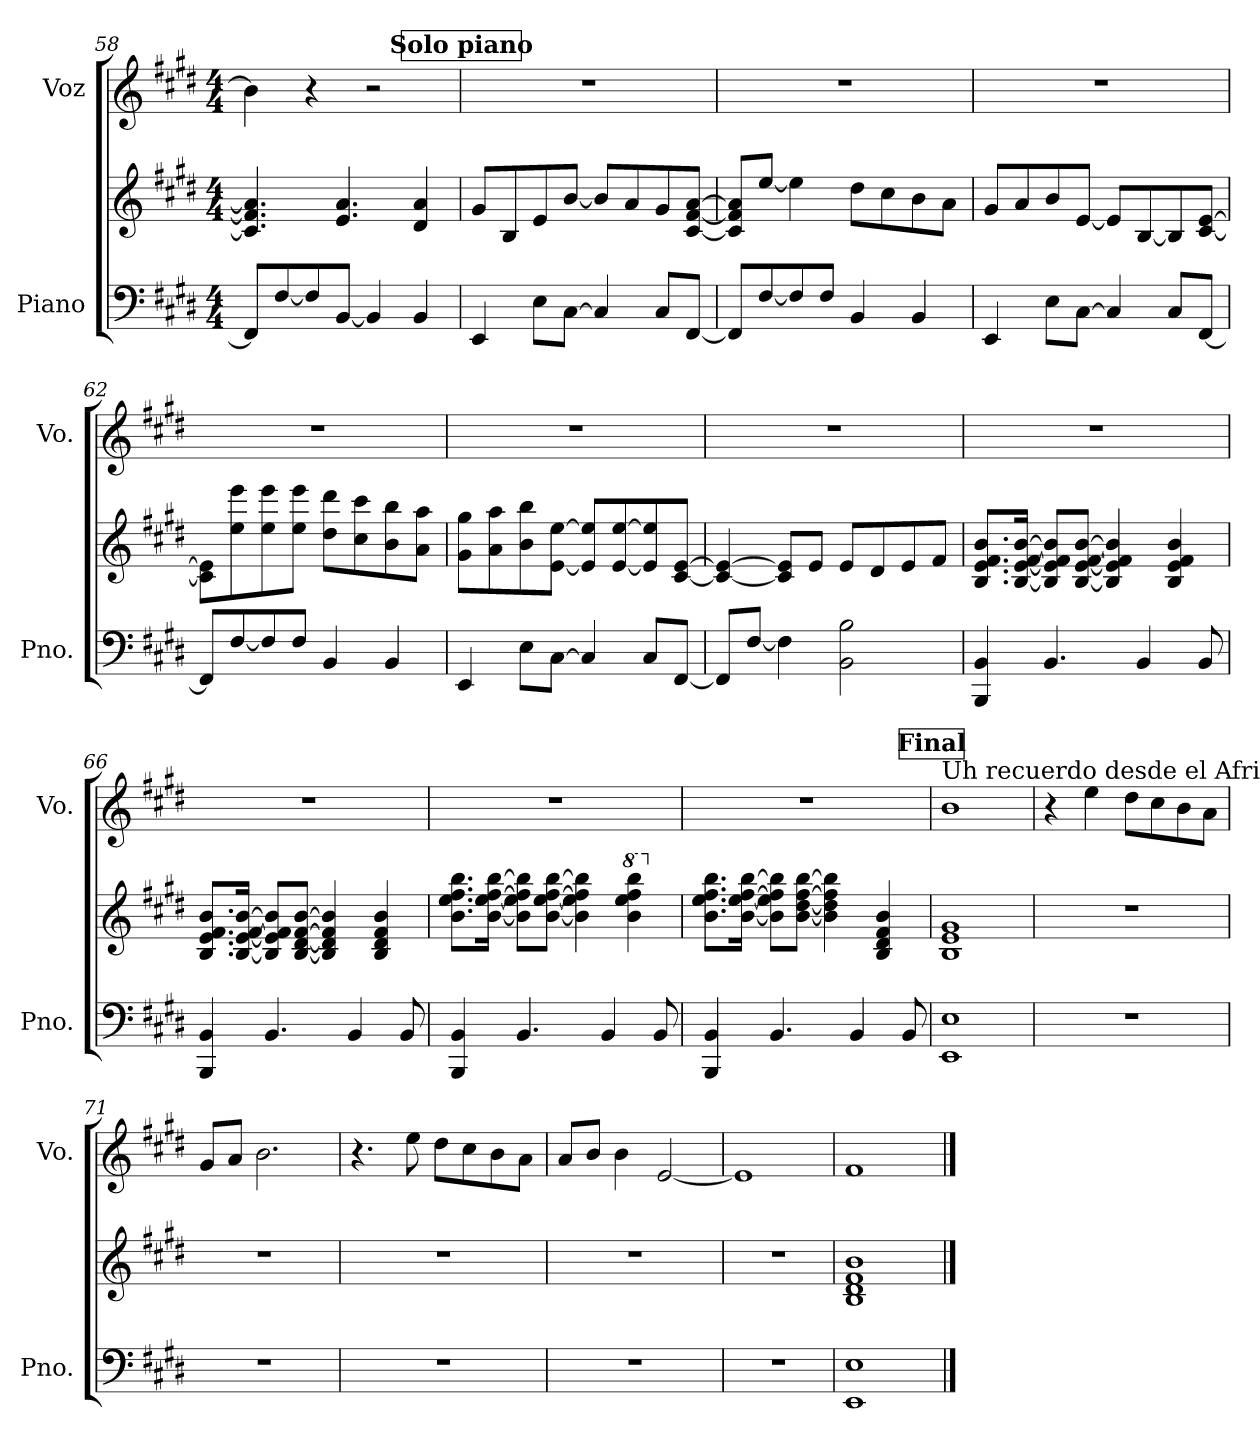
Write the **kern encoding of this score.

**kern	**kern	**kern
*part2	*part2	*part1
*staff3	*staff2	*staff1
*I"Piano	*	*I"Voz
*I'Pno.	*	*I'Vo.
*clefF4	*clefG2	*clefG2
*k[f#c#g#d#]	*k[f#c#g#d#]	*k[f#c#g#d#]
*M4/4	*M4/4	*M4/4
=58	=58	=58
8FF#/L]	4.c#/] 4.f#/] 4.a/]	4b\]
[8F#/	.	.
8F#/]	.	4r
[8BB/J	4.e/ 4.a/	.
4BB/]	.	2r
4BB/	4d#/ 4a/	.
!!LO:PB:g=z
!!LO:REH:place=s1:a:B:fs=14:t=Solo piano
=59	=59	=59
4EE/	8g#/L	1r
.	8B/	.
8E\L	8e/	.
[8C#\J	[8b/J	.
4C#/]	8b/L]	.
.	8a/	.
8C#/L	8g#/	.
[8FF#/J	[8c#/ [8f#/ [8a/J	.
=60	=60	=60
8FF#/L]	8c#/] 8f#/] 8a/]L	1r
[8F#/	[8ee/J	.
8F#/]	4ee\]	.
8F#/J	.	.
4BB/	8dd#\L	.
.	8cc#\	.
4BB/	8b\	.
.	8a\J	.
=61	=61	=61
4EE/	8g#/L	1r
.	8a/	.
8E\L	8b/	.
[8C#\J	[8e/J	.
4C#/]	8e/L]	.
.	[8B/	.
8C#/L	8B/]	.
[8FF#/J	[8c#/ [8e/J	.
=62	=62	=62
8FF#/L]	8c#\] 8e\]L	1r
[8F#/	8ee\ 8eee\	.
8F#/]	8ee\ 8eee\	.
8F#/J	8ee\ 8eee\J	.
4BB/	8dd#\ 8ddd#\L	.
.	8cc#\ 8ccc#\	.
4BB/	8b\ 8bb\	.
.	8a\ 8aa\J	.
!!LO:LB:g=z
=63	=63	=63
4EE/	8g#\ 8gg#\L	1r
.	8a\ 8aa\	.
8E\L	8b\ 8bb\	.
[8C#\J	[8e\ [8ee\J	.
4C#/]	8e/] 8ee/]L	.
.	[8e/ [8ee/	.
8C#/L	8e/] 8ee/]	.
[8FF#/J	[8c#/ [8e/J	.
=64	=64	=64
8FF#/L]	4c#/_ 4e/_	1r
[8F#/J	.	.
4F#\]	8c#/] 8e/]L	.
.	8e/J	.
2BB\ 2B\	8e/L	.
.	8d#/	.
.	8e/	.
.	8f#/J	.
!!LO:LB:g=z
=65	=65	=65
4BBB/ 4BB/	8.B/ 8.e/ 8.f#/ 8.b/L	1r
.	[16B/ [16e/ [16f#/ [16b/Jk	.
4.BB/	8B/] 8e/] 8f#/] 8b/]L	.
.	[8B/ [8e/ [8f#/ [8b/J	.
.	4B/] 4e/] 4f#/] 4b/]	.
4BB/	.	.
.	4B/ 4e/ 4f#/ 4b/	.
8BB/	.	.
=66	=66	=66
4BBB/ 4BB/	8.B/ 8.e/ 8.f#/ 8.b/L	1r
.	[16B/ [16e/ [16f#/ [16b/Jk	.
4.BB/	8B/] 8e/] 8f#/] 8b/]L	.
.	[8B/ [8d#/ [8f#/ [8b/J	.
.	4B/] 4d#/] 4f#/] 4b/]	.
4BB/	.	.
.	4B/ 4d#/ 4f#/ 4b/	.
8BB/	.	.
!!LO:LB:g=z
=67	=67	=67
4BBB/ 4BB/	8.b\ 8.ee\ 8.ff#\ 8.bb\L	1r
.	[16b\ [16ee\ [16ff#\ [16bb\Jk	.
4.BB/	8b\] 8ee\] 8ff#\] 8bb\]L	.
.	[8b\ [8ee\ [8ff#\ [8bb\J	.
.	4b\] 4ee\] 4ff#\] 4bb\]	.
4BB/	.	.
*	*8va	*
.	4bb\ 4eee\ 4fff#\ 4bbb\	.
8BB/	.	.
=68	=68	=68
*	*X8va	*
4BBB/ 4BB/	8.b\ 8.ee\ 8.ff#\ 8.bb\L	1r
.	[16b\ [16ee\ [16ff#\ [16bb\Jk	.
4.BB/	8b\] 8ee\] 8ff#\] 8bb\]L	.
.	[8b\ [8dd#\ [8ff#\ [8bb\J	.
.	4b\] 4dd#\] 4ff#\] 4bb\]	.
4BB/	.	.
.	4B/ 4d#/ 4f#/ 4b/	.
8BB/	.	.
!!LO:PB:g=z
!!LO:REH:place=s1:a:B:fs=14:t=Final
=69	=69	=69
!	!	!LO:TX:a:t=Uh               recuerdo desde el Africa              un sueño con el Liverpool ba----------ar
1EE 1E	1B 1e 1g#	1b
=70	=70	=70
1r	1r	4r
.	.	4ee\
.	.	8dd#\L
.	.	8cc#\
.	.	8b\
.	.	8a\J
=71	=71	=71
1r	1r	8g#/L
.	.	8a/J
.	.	2.b\
=72	=72	=72
1r	1r	4.r
.	.	8ee\
.	.	8dd#\L
.	.	8cc#\
.	.	8b\
.	.	8a\J
=73	=73	=73
1r	1r	8a/L
.	.	8b/J
.	.	4b\
.	.	[2e/
=74	=74	=74
1r	1r	1e]
=75	=75	=75
1EE 1E	1B 1d# 1f# 1b	1f#
==	==	==
*-	*-	*-
